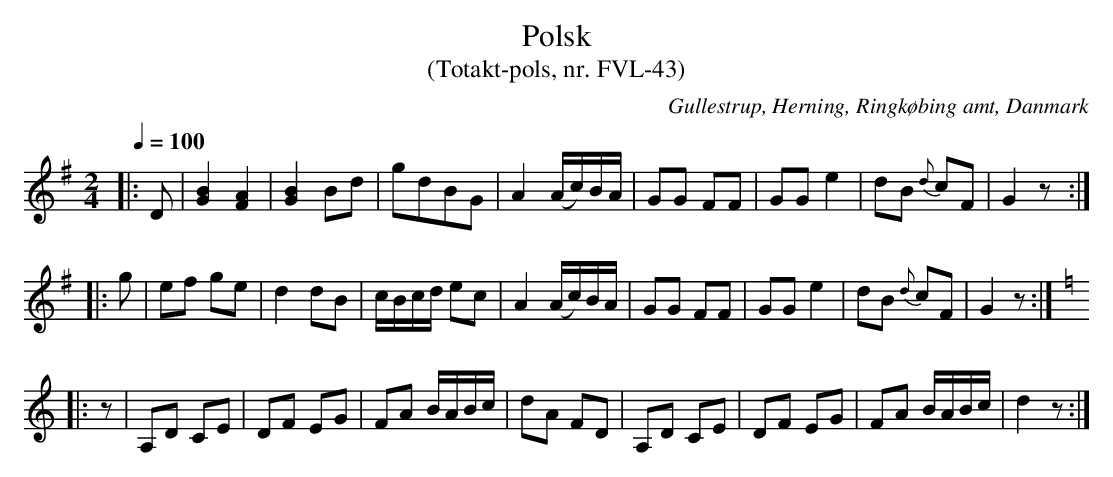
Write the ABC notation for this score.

X:1
T:Polsk
T:(Totakt-pols, nr. FVL-43)
O:Gullestrup, Herning, Ringkøbing amt, Danmark
M:2/4
L:1/8
Q:1/4=100
K:G
|: D | [GB]2 [FA]2 | [GB]2 Bd | gdBG | A2 (A/c/)B/A/ | GG FF | GG e2 | dB {d}cF | G2 z :|
|: g | ef ge | d2 dB | c/B/c/d/ ec | A2 (A/c/)B/A/ | GG FF | GG e2 | dB {d}cF | G2 z :|
K:C
|: z | A,D  CE | DF EG | FA B/A/B/c/ | dA FD | A,D  CE | DF EG | FA B/A/B/c/ | d2 z :|
